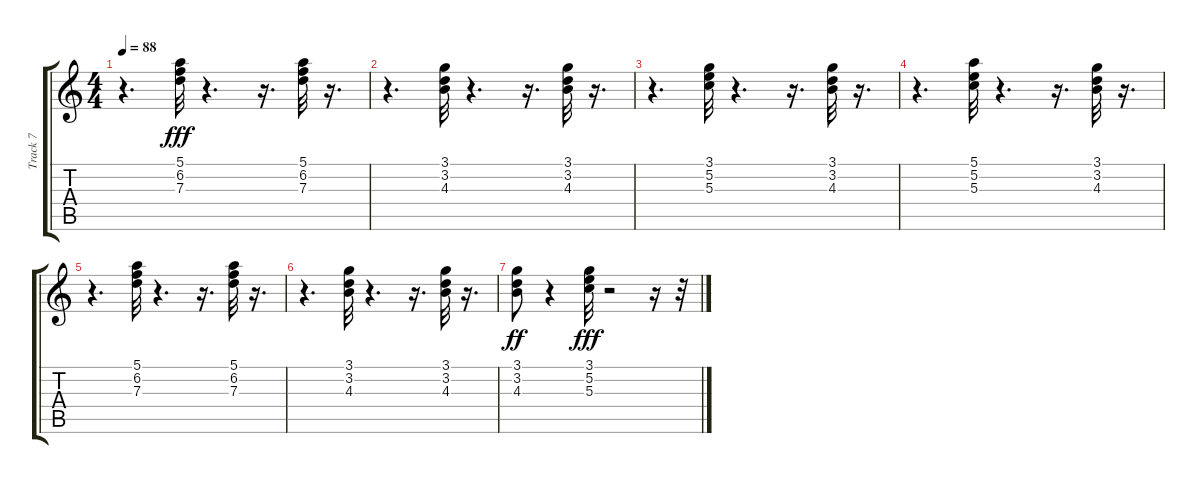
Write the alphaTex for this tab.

\track ("Track 7" "Track 7") {instrument electricguitarclean}
\staff {score tabs}
\tuning (E4 B3 G3 D3 A2 E2) {hide}
\ts (4 4)
\tempo 88
\clef g2
\ks c
r.4{d dy fff} (5.1 6.2 7.3).32 r.4{d} r.16{d} (5.1 6.2 7.3).32 r.16{d} |
r.4{d} (3.1 3.2 4.3).32 r.4{d} r.16{d} (3.1 3.2 4.3).32 r.16{d} |
r.4{d} (3.1 5.2 5.3).32 r.4{d} r.16{d} (3.1 3.2 4.3).32 r.16{d} |
r.4{d} (5.1 5.2 5.3).32 r.4{d} r.16{d} (3.1 3.2 4.3).32 r.16{d} |
r.4{d} (5.1 6.2 7.3).32 r.4{d} r.16{d} (5.1 6.2 7.3).32 r.16{d} |
r.4{d} (3.1 3.2 4.3).32 r.4{d} r.16{d} (3.1 3.2 4.3).32 r.16{d} |
(3.1 3.2 4.3).8{dy ff} r.4 (3.1 5.2 5.3).32{dy fff} r.2 r.16 r.32
